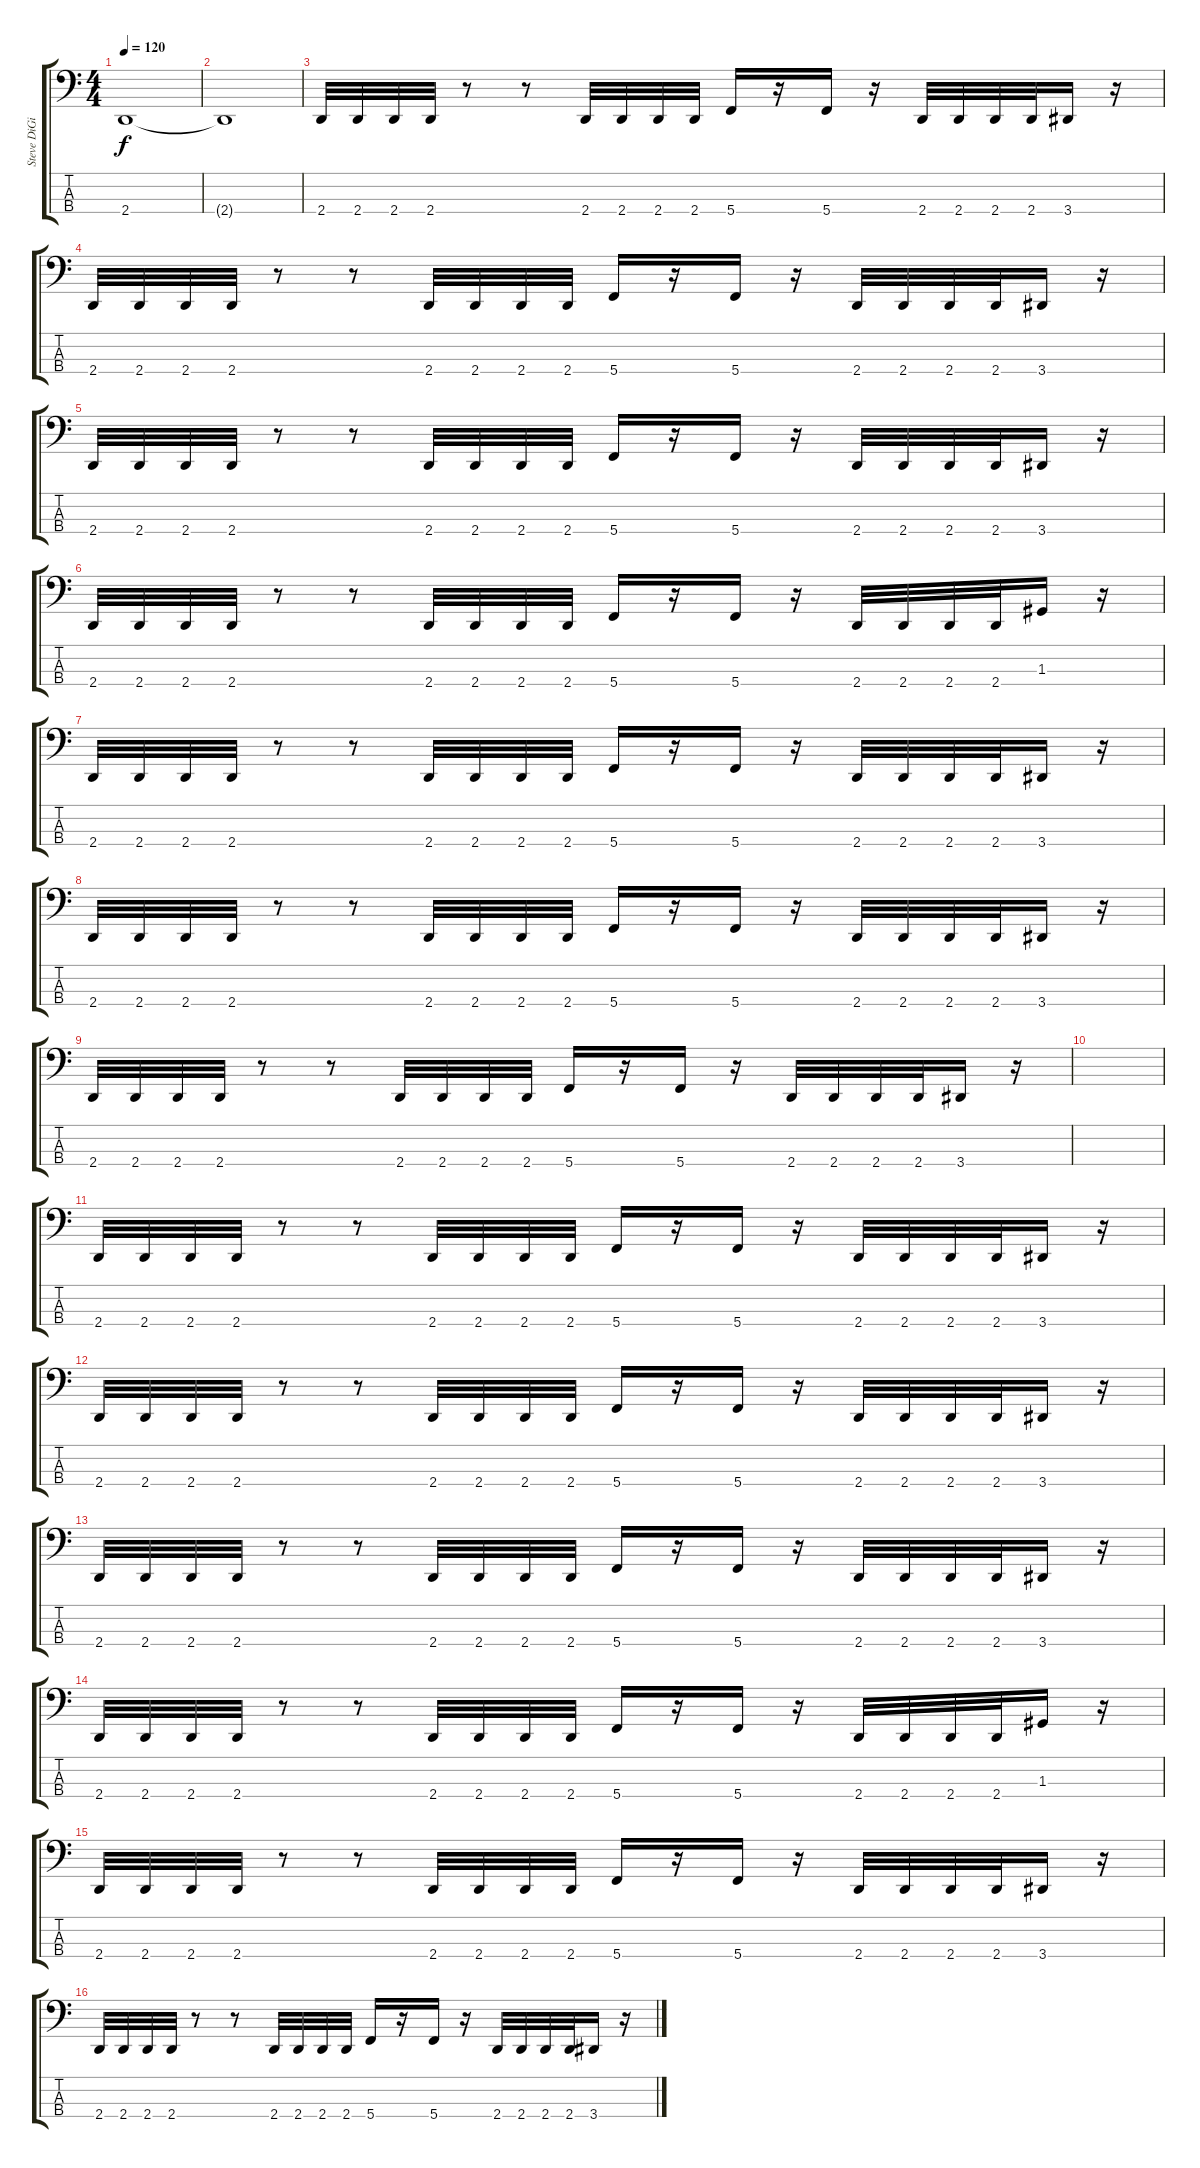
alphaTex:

\track ("Steve DiGiorgio" "Steve DiGi") {instrument fretlessbass}
\staff {score tabs}
\tuning (F2 C2 G1 C1) {hide}
\ts (4 4)
\tempo 120
\clef f4
\ks c
2.4{t}.1{dy f} |
2.4{t}.1 |
2.4.32 2.4.32 2.4.32 2.4.32 r.8 r.8 2.4.32 2.4.32 2.4.32 2.4.32 5.4.16 r.16 5.4.16 r.16 2.4.32 2.4.32 2.4.32 2.4.32 3.4.16 r.16 |
2.4.32 2.4.32 2.4.32 2.4.32 r.8 r.8 2.4.32 2.4.32 2.4.32 2.4.32 5.4.16 r.16 5.4.16 r.16 2.4.32 2.4.32 2.4.32 2.4.32 3.4.16 r.16 |
2.4.32 2.4.32 2.4.32 2.4.32 r.8 r.8 2.4.32 2.4.32 2.4.32 2.4.32 5.4.16 r.16 5.4.16 r.16 2.4.32 2.4.32 2.4.32 2.4.32 3.4.16 r.16 |
2.4.32 2.4.32 2.4.32 2.4.32 r.8 r.8 2.4.32 2.4.32 2.4.32 2.4.32 5.4.16 r.16 5.4.16 r.16 2.4.32 2.4.32 2.4.32 2.4.32 1.3.16 r.16 |
2.4.32 2.4.32 2.4.32 2.4.32 r.8 r.8 2.4.32 2.4.32 2.4.32 2.4.32 5.4.16 r.16 5.4.16 r.16 2.4.32 2.4.32 2.4.32 2.4.32 3.4.16 r.16 |
2.4.32 2.4.32 2.4.32 2.4.32 r.8 r.8 2.4.32 2.4.32 2.4.32 2.4.32 5.4.16 r.16 5.4.16 r.16 2.4.32 2.4.32 2.4.32 2.4.32 3.4.16 r.16 |
2.4.32 2.4.32 2.4.32 2.4.32 r.8 r.8 2.4.32 2.4.32 2.4.32 2.4.32 5.4.16 r.16 5.4.16 r.16 2.4.32 2.4.32 2.4.32 2.4.32 3.4.16 r.16 |
|
2.4.32 2.4.32 2.4.32 2.4.32 r.8 r.8 2.4.32 2.4.32 2.4.32 2.4.32 5.4.16 r.16 5.4.16 r.16 2.4.32 2.4.32 2.4.32 2.4.32 3.4.16 r.16 |
2.4.32 2.4.32 2.4.32 2.4.32 r.8 r.8 2.4.32 2.4.32 2.4.32 2.4.32 5.4.16 r.16 5.4.16 r.16 2.4.32 2.4.32 2.4.32 2.4.32 3.4.16 r.16 |
2.4.32 2.4.32 2.4.32 2.4.32 r.8 r.8 2.4.32 2.4.32 2.4.32 2.4.32 5.4.16 r.16 5.4.16 r.16 2.4.32 2.4.32 2.4.32 2.4.32 3.4.16 r.16 |
2.4.32 2.4.32 2.4.32 2.4.32 r.8 r.8 2.4.32 2.4.32 2.4.32 2.4.32 5.4.16 r.16 5.4.16 r.16 2.4.32 2.4.32 2.4.32 2.4.32 1.3.16 r.16 |
2.4.32 2.4.32 2.4.32 2.4.32 r.8 r.8 2.4.32 2.4.32 2.4.32 2.4.32 5.4.16 r.16 5.4.16 r.16 2.4.32 2.4.32 2.4.32 2.4.32 3.4.16 r.16 |
2.4.32 2.4.32 2.4.32 2.4.32 r.8 r.8 2.4.32 2.4.32 2.4.32 2.4.32 5.4.16 r.16 5.4.16 r.16 2.4.32 2.4.32 2.4.32 2.4.32 3.4.16 r.16
